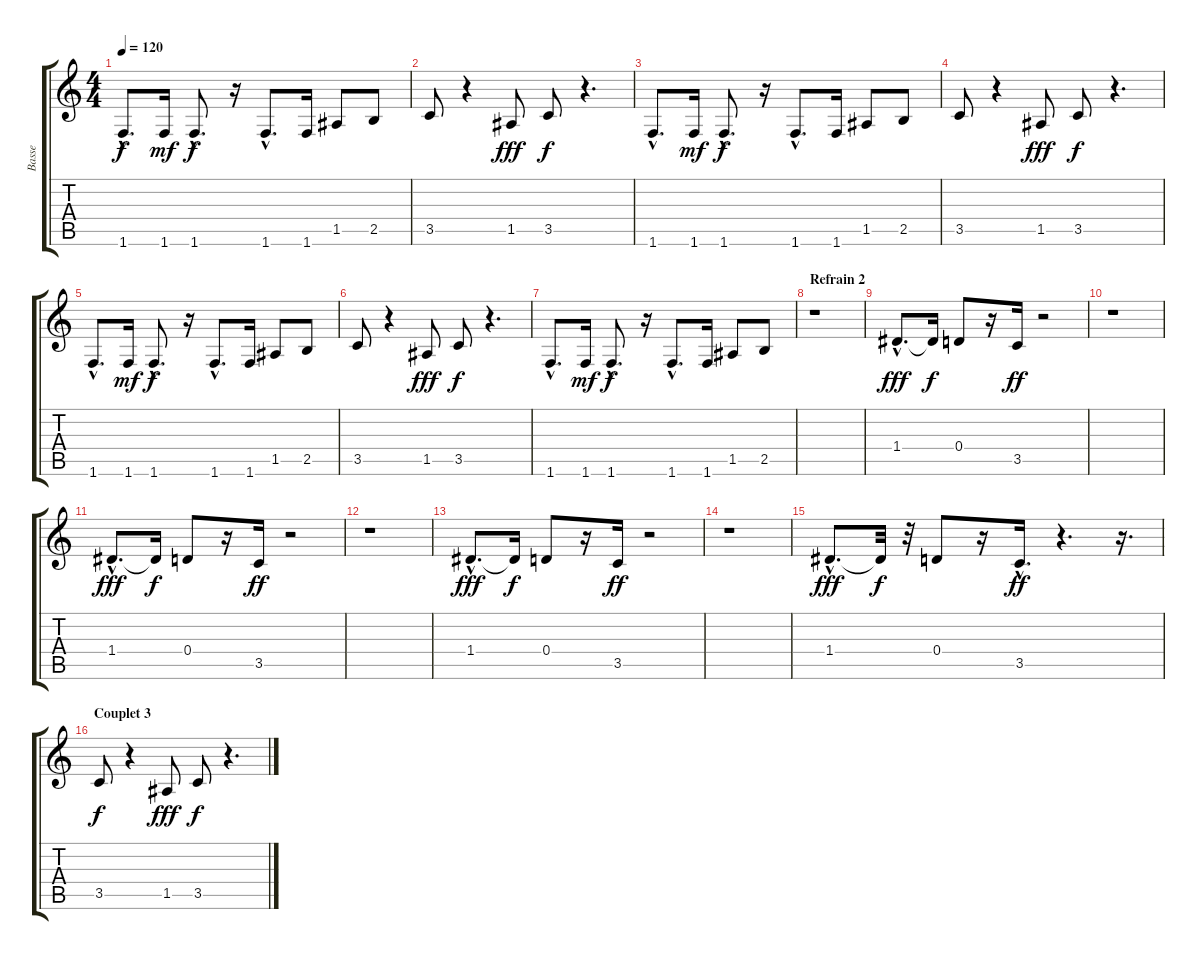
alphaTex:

\track ("Basse" "Basse") {instrument electricbassfinger}
\staff {score tabs}
\tuning (E4 B3 G3 D3 A2 E2) {hide}
\ts (4 4)
\tempo 120
\clef g2
\ks c
1.6{hac}.8{d dy f} 1.6.16{dy mf} 1.6{hac}.8{d dy f} r.16 1.6{hac}.8{d} 1.6.16 1.5.8 2.5.8 |
3.5.8 r.4 1.5.8{dy fff} 3.5.8{dy f} r.4{d} |
1.6{hac}.8{d} 1.6.16{dy mf} 1.6{hac}.8{d dy f} r.16 1.6{hac}.8{d} 1.6.16 1.5.8 2.5.8 |
3.5.8 r.4 1.5.8{dy fff} 3.5.8{dy f} r.4{d} |
1.6{hac}.8{d} 1.6.16{dy mf} 1.6{hac}.8{d dy f} r.16 1.6{hac}.8{d} 1.6.16 1.5.8 2.5.8 |
3.5.8 r.4 1.5.8{dy fff} 3.5.8{dy f} r.4{d} |
1.6{hac}.8{d} 1.6.16{dy mf} 1.6{hac}.8{d dy f} r.16 1.6{hac}.8{d} 1.6.16 1.5.8 2.5.8 |
\section ("" "Refrain 2")
r.1 |
1.4{hac}.8{d dy fff} 1.4{t}.16{dy f} 0.4.8 r.16 3.5.16{dy ff} r.2 |
r.1 |
1.4{hac}.8{d dy fff} 1.4{t}.16{dy f} 0.4.8 r.16 3.5.16{dy ff} r.2 |
r.1 |
1.4{hac}.8{d dy fff} 1.4{t}.16{dy f} 0.4.8 r.16 3.5.16{dy ff} r.2 |
r.1 |
1.4{hac}.8{d dy fff} 1.4{t}.32{dy f} r.32 0.4.8 r.16 3.5{hac}.16{d dy ff} r.4{d} r.16{d} |
\section ("" "Couplet 3")
3.5.8{dy f} r.4 1.5.8{dy fff} 3.5.8{dy f} r.4{d}
